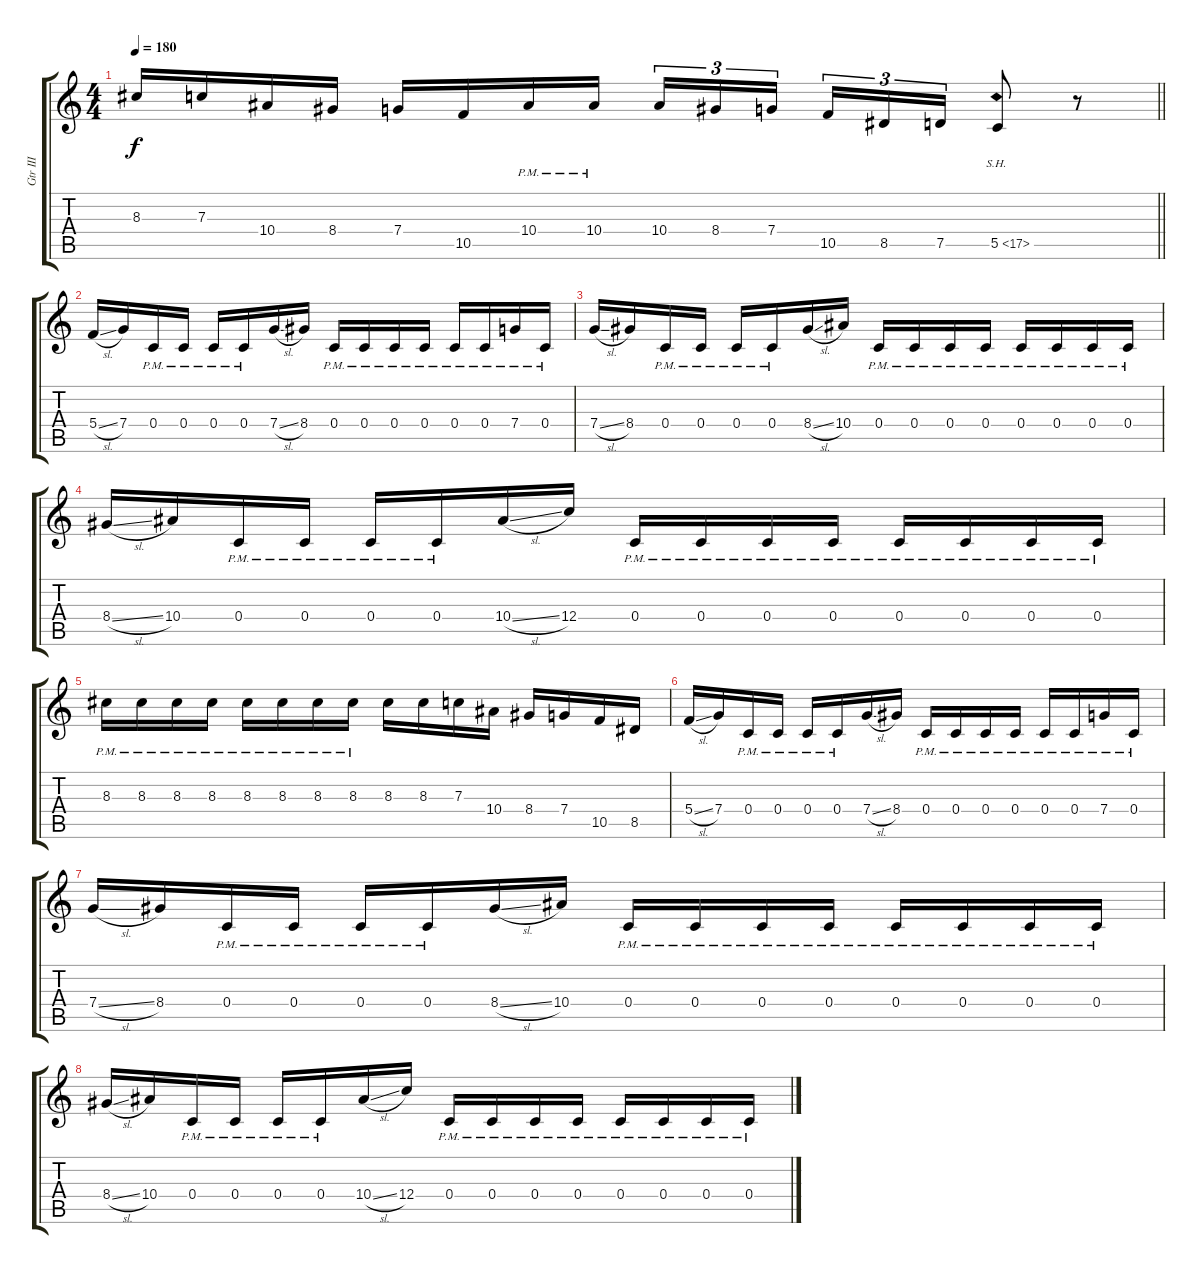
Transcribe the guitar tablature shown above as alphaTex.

\track ("Gtr III" "Gtr III") {instrument overdrivenguitar}
\staff {score tabs}
\tuning (D4 A3 F3 C3 G2 D2) {hide}
\ts (4 4)
\tempo 180
\clef g2
\barLineRight lightlight
\ks c
8.3.16{dy f} 7.3.16 10.4.16 8.4.16 7.4.16 10.5.16 10.4{pm}.16 10.4{pm}.16 10.4.16{tu (3 2)} 8.4.16{tu (3 2)} 7.4.16{tu (3 2)} 10.5.16{tu (3 2)} 8.5.16{tu (3 2)} 7.5.16{tu (3 2)} 5.5{sh 12}.8 r.8 |
5.4{sl}.16 7.4.16 0.4{pm}.16 0.4{pm}.16 0.4{pm}.16 0.4{pm}.16 7.4{sl}.16 8.4.16 0.4{pm}.16 0.4{pm}.16 0.4{pm}.16 0.4{pm}.16 0.4{pm}.16 0.4{pm}.16 7.4{pm}.16 0.4{pm}.16 |
7.4{sl}.16 8.4.16 0.4{pm}.16 0.4{pm}.16 0.4{pm}.16 0.4{pm}.16 8.4{sl}.16 10.4.16 0.4{pm}.16 0.4{pm}.16 0.4{pm}.16 0.4{pm}.16 0.4{pm}.16 0.4{pm}.16 0.4{pm}.16 0.4{pm}.16 |
8.4{sl}.16 10.4.16 0.4{pm}.16 0.4{pm}.16 0.4{pm}.16 0.4{pm}.16 10.4{sl}.16 12.4.16 0.4{pm}.16 0.4{pm}.16 0.4{pm}.16 0.4{pm}.16 0.4{pm}.16 0.4{pm}.16 0.4{pm}.16 0.4{pm}.16 |
8.3{pm}.16 8.3{pm}.16 8.3{pm}.16 8.3{pm}.16 8.3{pm}.16 8.3{pm}.16 8.3{pm}.16 8.3{pm}.16 8.3.16 8.3.16 7.3.16 10.4.16 8.4.16 7.4.16 10.5.16 8.5.16 |
5.4{sl}.16 7.4.16 0.4{pm}.16 0.4{pm}.16 0.4{pm}.16 0.4{pm}.16 7.4{sl}.16 8.4.16 0.4{pm}.16 0.4{pm}.16 0.4{pm}.16 0.4{pm}.16 0.4{pm}.16 0.4{pm}.16 7.4{pm}.16 0.4{pm}.16 |
7.4{sl}.16 8.4.16 0.4{pm}.16 0.4{pm}.16 0.4{pm}.16 0.4{pm}.16 8.4{sl}.16 10.4.16 0.4{pm}.16 0.4{pm}.16 0.4{pm}.16 0.4{pm}.16 0.4{pm}.16 0.4{pm}.16 0.4{pm}.16 0.4{pm}.16 |
8.4{sl}.16 10.4.16 0.4{pm}.16 0.4{pm}.16 0.4{pm}.16 0.4{pm}.16 10.4{sl}.16 12.4.16 0.4{pm}.16 0.4{pm}.16 0.4{pm}.16 0.4{pm}.16 0.4{pm}.16 0.4{pm}.16 0.4{pm}.16 0.4{pm}.16
